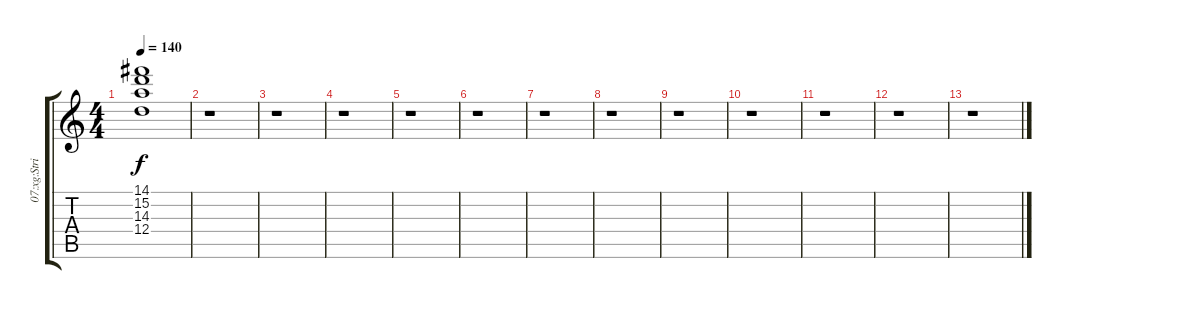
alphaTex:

\track ("07:xg:Strings1" "07:xg:Stri") {instrument acousticguitarnylon}
\staff {score tabs}
\tuning (E4 B3 G3 D3 A2 E2) {hide}
\ts (4 4)
\tempo 140
\clef g2
\ks c
(14.1 15.2 14.3 12.4).1{dy f} |
r.1 |
r.1 |
r.1 |
r.1 |
r.1 |
r.1 |
r.1 |
r.1 |
r.1 |
r.1 |
r.1 |
r.1
